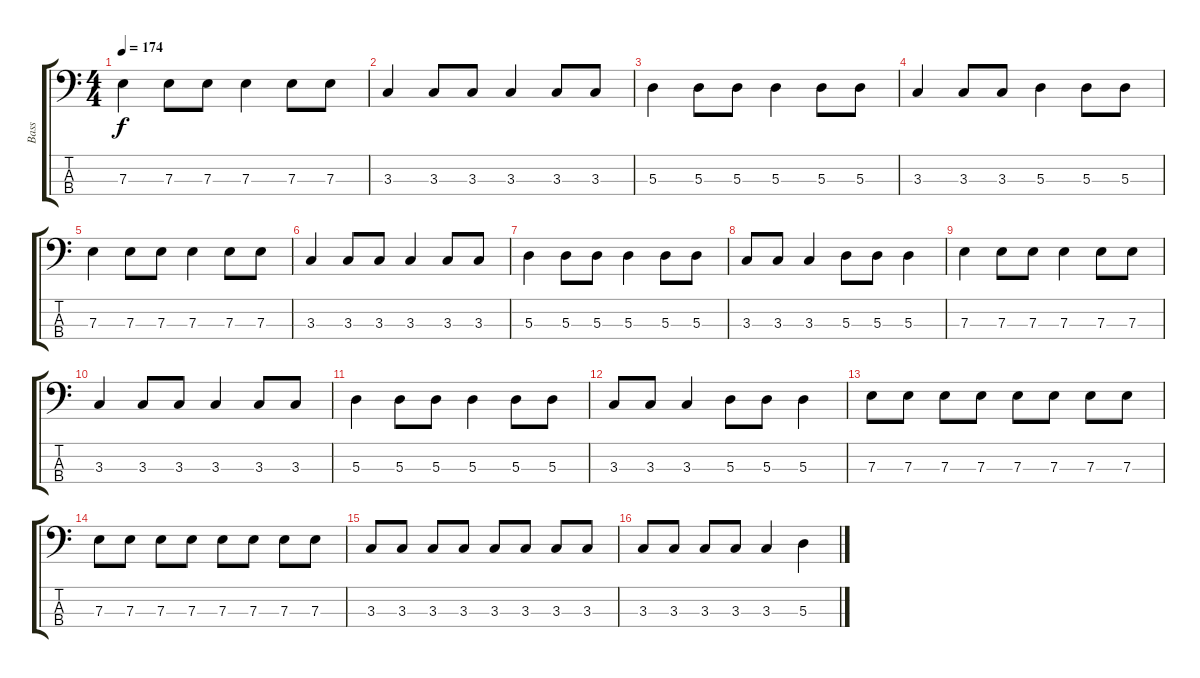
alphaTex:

\track ("Bass" "Bass") {instrument electricbassfinger}
\staff {score tabs}
\tuning (G2 D2 A1 E1) {hide}
\ts (4 4)
\tempo 174
\clef f4
\ks c
7.3.4{dy f} 7.3.8 7.3.8 7.3.4 7.3.8 7.3.8 |
3.3.4 3.3.8 3.3.8 3.3.4 3.3.8 3.3.8 |
5.3.4 5.3.8 5.3.8 5.3.4 5.3.8 5.3.8 |
3.3.4 3.3.8 3.3.8 5.3.4 5.3.8 5.3.8 |
7.3.4 7.3.8 7.3.8 7.3.4 7.3.8 7.3.8 |
3.3.4 3.3.8 3.3.8 3.3.4 3.3.8 3.3.8 |
5.3.4 5.3.8 5.3.8 5.3.4 5.3.8 5.3.8 |
3.3.8 3.3.8 3.3.4 5.3.8 5.3.8 5.3.4 |
7.3.4 7.3.8 7.3.8 7.3.4 7.3.8 7.3.8 |
3.3.4 3.3.8 3.3.8 3.3.4 3.3.8 3.3.8 |
5.3.4 5.3.8 5.3.8 5.3.4 5.3.8 5.3.8 |
3.3.8 3.3.8 3.3.4 5.3.8 5.3.8 5.3.4 |
7.3.8 7.3.8 7.3.8 7.3.8 7.3.8 7.3.8 7.3.8 7.3.8 |
7.3.8 7.3.8 7.3.8 7.3.8 7.3.8 7.3.8 7.3.8 7.3.8 |
3.3.8 3.3.8 3.3.8 3.3.8 3.3.8 3.3.8 3.3.8 3.3.8 |
3.3.8 3.3.8 3.3.8 3.3.8 3.3.4 5.3.4
